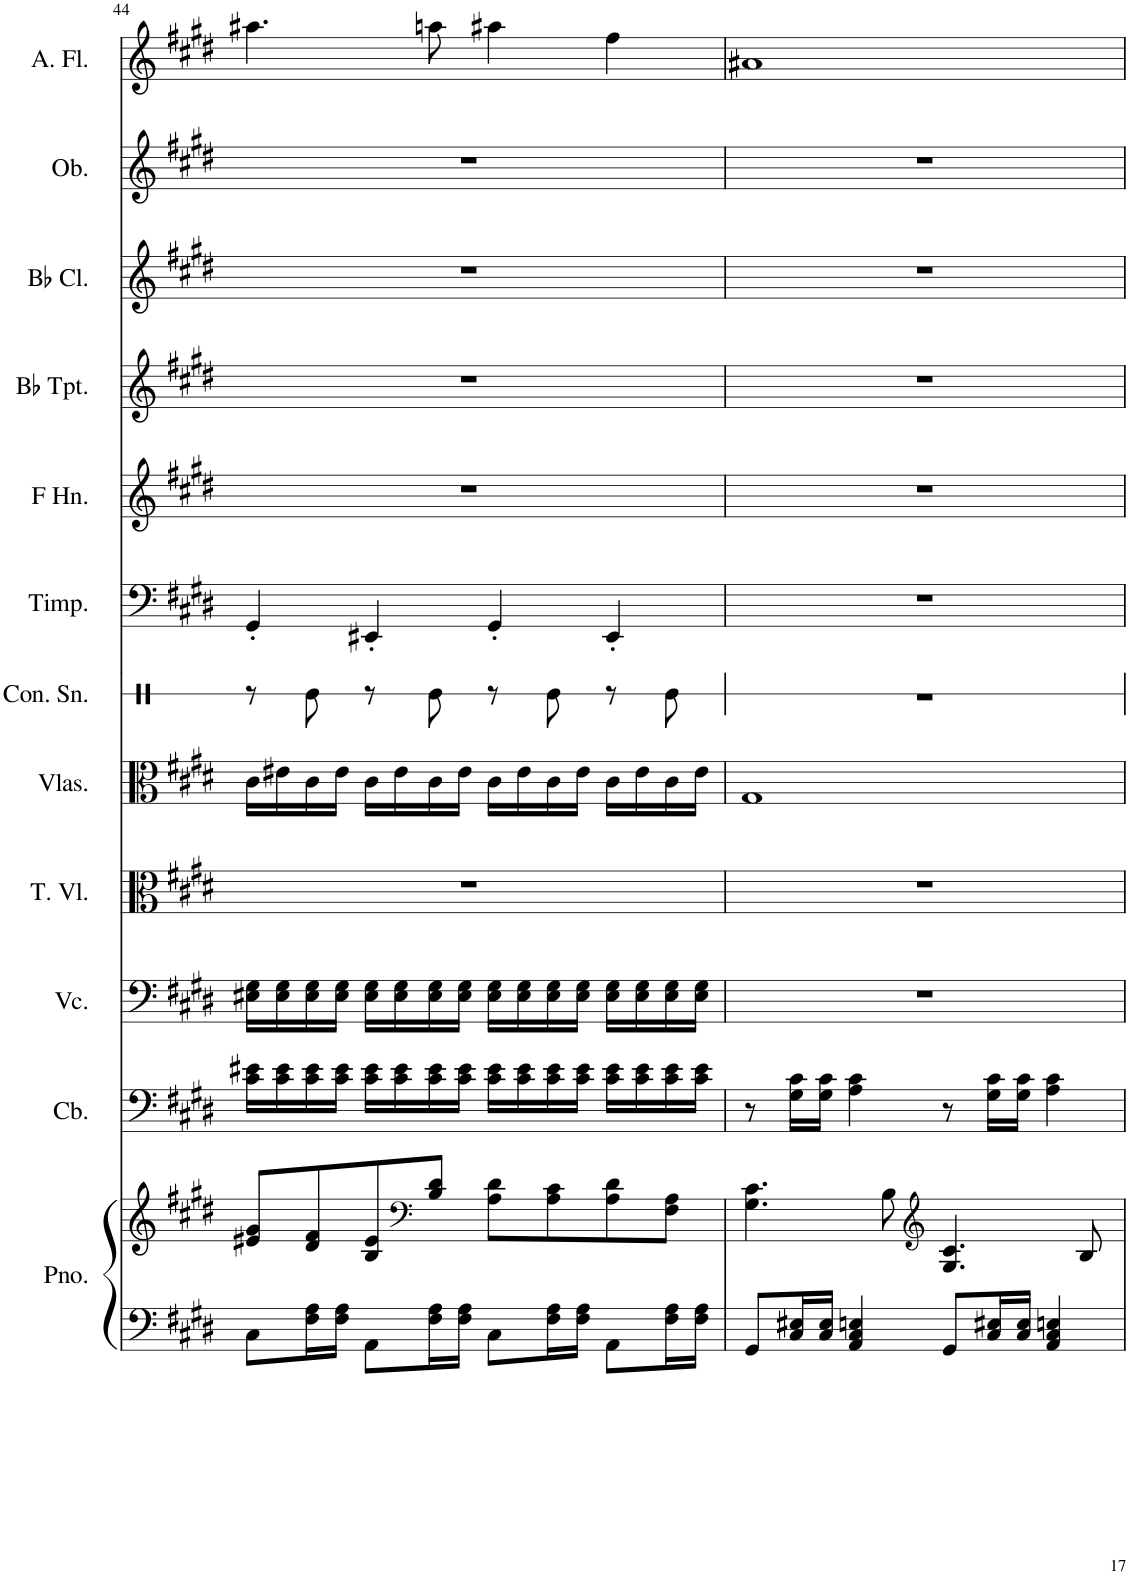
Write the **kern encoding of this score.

**kern	**kern	**kern	**kern	**kern	**kern	**kern	**kern	**kern	**kern	**kern	**kern	**kern
*part12	*part12	*part11	*part10	*part9	*part8	*part7	*part6	*part5	*part4	*part3	*part2	*part1
*staff13	*staff12	*staff11	*staff10	*staff9	*staff8	*staff7	*staff6	*staff5	*staff4	*staff3	*staff2	*staff1
*I"Piano, Pf.	*	*I"Contrabass, Cb.	*I"Violoncello, Vcl.	*I"Tenor Viol, Vla.	*I"Violas, Vl.I	*I"Concert Snare Drum, Perc.	*I"Timpani, Tp.	*I"Horn in F, Hn.	*I"Bb Trumpet, Tr.	*I"Bb Clarinet, Cl.	*I"Oboe, Ob.	*I"Alto Flute, Fl.
*I'Pno.	*	*I'Cb.	*I'Vc.	*I'T. Vl.	*I'Vlas.	*I'Con. Sn.	*I'Timp.	*I'F Hn.	*I'Bb Tpt.	*I'Bb Cl.	*I'Ob.	*I'A. Fl.
!!LO:PB:g=z
*clefF4	*clefG2	*clefF4	*clefF4	*clefC3	*clefC3	*clefX	*clefF4	*clefG2	*clefG2	*clefG2	*clefG2	*clefG2
*	*	*Trd7c12	*	*	*	*	*	*Trd4c7	*Trd1c2	*Trd1c2	*	*Trd3c5
*k[f#c#g#d#]	*k[f#c#g#d#]	*k[f#c#g#d#]	*k[f#c#g#d#]	*k[f#c#g#d#]	*k[f#c#g#d#]	*k[]	*k[f#c#g#d#]	*k[f#c#g#d#]	*k[f#c#g#d#]	*k[f#c#g#d#]	*k[f#c#g#d#]	*k[f#c#g#d#]
*M4/4	*M4/4	*M4/4	*M4/4	*M4/4	*M4/4	*M4/4	*M4/4	*M4/4	*M4/4	*M4/4	*M4/4	*M4/4
=44	=44	=44	=44	=44	=44	=44	=44	=44	=44	=44	=44	=44
8C#\L	8e#X/ 8g#/L	16c#\ 16e#X\LL	16E#X\ 16G#\LL	1r	16c#\LL	8r	4GG#'/	1r	1r	1r	1r	4.aa#X\
.	.	16c#\ 16e#\	16E#\ 16G#\	.	16e#X\	.	.	.	.	.	.	.
16F#\ 16A\L	8d#/ 8f#/	16c#\ 16e#\	16E#\ 16G#\	.	16c#\	8Re\	.	.	.	.	.	.
16F#\ 16A\JJ	.	16c#\ 16e#\JJ	16E#\ 16G#\JJ	.	16e#\JJ	.	.	.	.	.	.	.
8AA\L	8B/ 8e#/	16c#\ 16e#\LL	16E#\ 16G#\LL	.	16c#\LL	8r	4EE#X'/	.	.	.	.	.
.	.	16c#\ 16e#\	16E#\ 16G#\	.	16e#\	.	.	.	.	.	.	.
*	*clefF4	*	*	*	*	*	*	*	*	*	*	*
16F#\ 16A\L	8B/ 8d#/J	16c#\ 16e#\	16E#\ 16G#\	.	16c#\	8Re\	.	.	.	.	.	8aan\
16F#\ 16A\JJ	.	16c#\ 16e#\JJ	16E#\ 16G#\JJ	.	16e#\JJ	.	.	.	.	.	.	.
8C#\L	8A\ 8d#\L	16c#\ 16e#\LL	16E#\ 16G#\LL	.	16c#\LL	8r	4GG#'/	.	.	.	.	4aa#X\
.	.	16c#\ 16e#\	16E#\ 16G#\	.	16e#\	.	.	.	.	.	.	.
16F#\ 16A\L	8A\ 8c#\	16c#\ 16e#\	16E#\ 16G#\	.	16c#\	8Re\	.	.	.	.	.	.
16F#\ 16A\JJ	.	16c#\ 16e#\JJ	16E#\ 16G#\JJ	.	16e#\JJ	.	.	.	.	.	.	.
8AA\L	8A\ 8d#\	16c#\ 16e#\LL	16E#\ 16G#\LL	.	16c#\LL	8r	4EE#'/	.	.	.	.	4ff#\
.	.	16c#\ 16e#\	16E#\ 16G#\	.	16e#\	.	.	.	.	.	.	.
16F#\ 16A\L	8F#\ 8A\J	16c#\ 16e#\	16E#\ 16G#\	.	16c#\	8Re\	.	.	.	.	.	.
16F#\ 16A\JJ	.	16c#\ 16e#\JJ	16E#\ 16G#\JJ	.	16e#\JJ	.	.	.	.	.	.	.
=45	=45	=45	=45	=45	=45	=45	=45	=45	=45	=45	=45	=45
8GG#/L	4.G#\ 4.c#\	8r	1r	1r	1G#	1r	1r	1r	1r	1r	1r	1a#X
16C#/ 16E#X/L	.	16G#\ 16c#\LL	.	.	.	.	.	.	.	.	.	.
16C#/ 16E#/JJ	.	16G#\ 16c#\JJ	.	.	.	.	.	.	.	.	.	.
4AA/ 4C#/ 4En/	.	4A\ 4c#\	.	.	.	.	.	.	.	.	.	.
.	8B\	.	.	.	.	.	.	.	.	.	.	.
*	*clefG2	*	*	*	*	*	*	*	*	*	*	*
8GG#/L	4.G#/ 4.c#/	8r	.	.	.	.	.	.	.	.	.	.
16C#/ 16E#X/L	.	16G#\ 16c#\LL	.	.	.	.	.	.	.	.	.	.
16C#/ 16E#/JJ	.	16G#\ 16c#\JJ	.	.	.	.	.	.	.	.	.	.
4AA/ 4C#/ 4En/	.	4A\ 4c#\	.	.	.	.	.	.	.	.	.	.
.	8B/	.	.	.	.	.	.	.	.	.	.	.
=	=	=	=	=	=	=	=	=	=	=	=	=
*-	*-	*-	*-	*-	*-	*-	*-	*-	*-	*-	*-	*-
